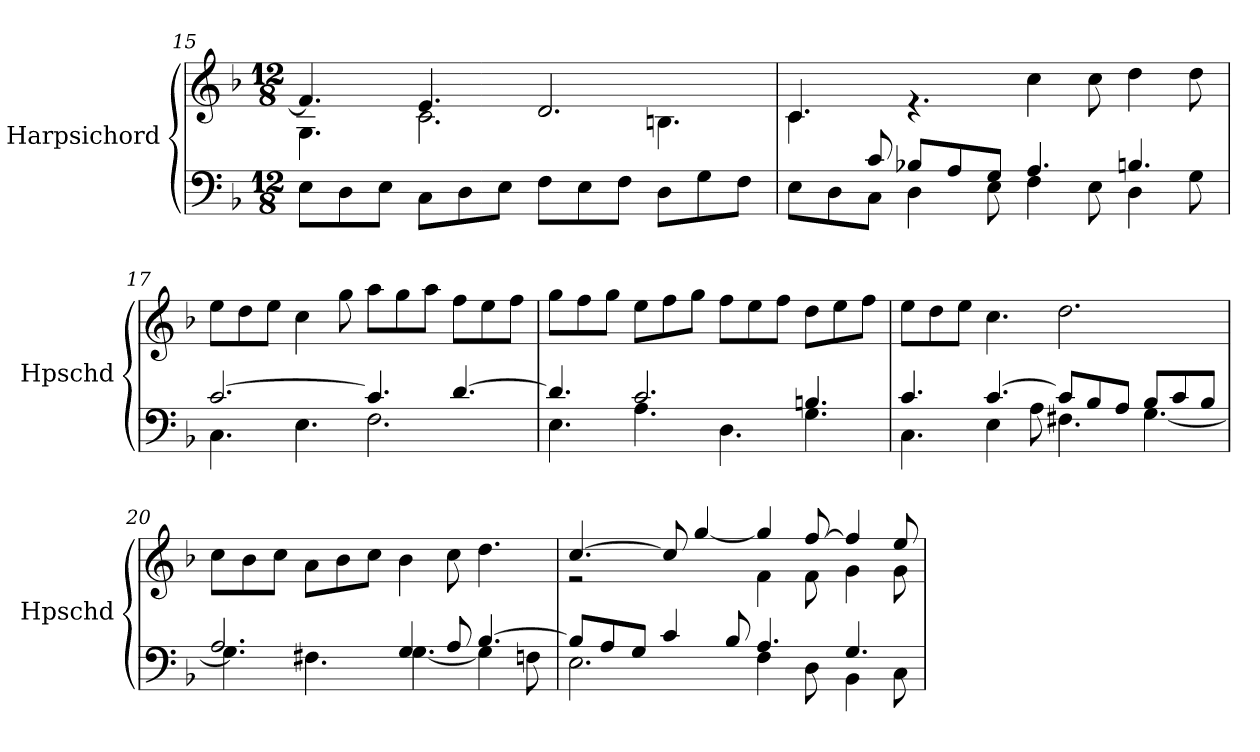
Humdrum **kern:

**kern	**kern
*part1	*part1
*staff2	*staff1
*I"Harpsichord	*
*I'Hpschd	*
*clefF4	*clefG2
*k[b-]	*k[b-]
*M12/8	*M12/8
=15	=15
*	*^
8E\L	4.f/]	4.G\
8D\	.	.
8E\J	.	.
8C\L	4.e/	2.c\
8D\	.	.
8E\J	.	.
8F\L	2.d/	.
8E\	.	.
8F\J	.	.
8D\L	.	4.Bn\
8G\	.	.
8F\J	.	.
=16	=16	=16
*^	*	*
8E\L	4ryy	4.c/	4.c\
8D\	.	.	.
8C\J	8c/	.	.
8B-X/L	4D\	4.re	1ryy
8A/	.	.	.
8G/J	8E\	.	.
4.A/	4F\	4cc\	.
.	8E\	8cc\	.
4.Bn/	4D\	4dd\	.
.	8G\	8dd\	8ryy
*	*	*v	*v
!!LO:LB:g=z
=17	=17	=17
[2.c/	4.C\	8ee\L
.	.	8dd\
.	.	8ee\J
.	4.E\	4cc\
.	.	8gg\
4.c/]	2.F\	8aa\L
.	.	8gg\
.	.	8aa\J
[4.d/	.	8ff\L
.	.	8ee\
.	.	8ff\J
=18	=18	=18
4.d/]	4.E\	8gg\L
.	.	8ff\
.	.	8gg\J
2.c/	4.A\	8ee\L
.	.	8ff\
.	.	8gg\J
.	4.D\	8ff\L
.	.	8ee\
.	.	8ff\J
4.Bn/	4.G\	8dd\L
.	.	8ee\
.	.	8ff\J
=19	=19	=19
4.c/	4.C\	8ee\L
.	.	8dd\
.	.	8ee\J
[4.c/	4E\	4.cc\
.	8A\	.
8c/L]	4.F#X\	2.dd\
8B-/	.	.
8A/J	.	.
8B-/L	[4.G\	.
8c/	.	.
8B-/J	.	.
=20	=20	=20
2.A/	4.G\]	8cc\L
.	.	8b-\
.	.	8cc\J
.	4.F#X\	8a\L
.	.	8b-\
.	.	8cc\J
4G/	[4.G\	4b-\
8A/	.	8cc\
[4.B-/	4G\]	4.dd\
.	8Fn\	.
!!LO:LB:g=z
=21	=21	=21
*	*	*^
8B-/L]	2.E\	[4.cc/	2r
8A/	.	.	.
8G/J	.	.	.
4c/	.	8cc/]	.
.	.	[4gg/	4ryy
8B-/	.	.	.
4.A/	4F\	4gg/]	4f\
.	8D\	[8ff/	8f\
4.G/	4BB-\	4ff/]	4g\
.	8C\	8ee/	8g\
*v	*v	*	*
*	*v	*v
=	=
*-	*-
